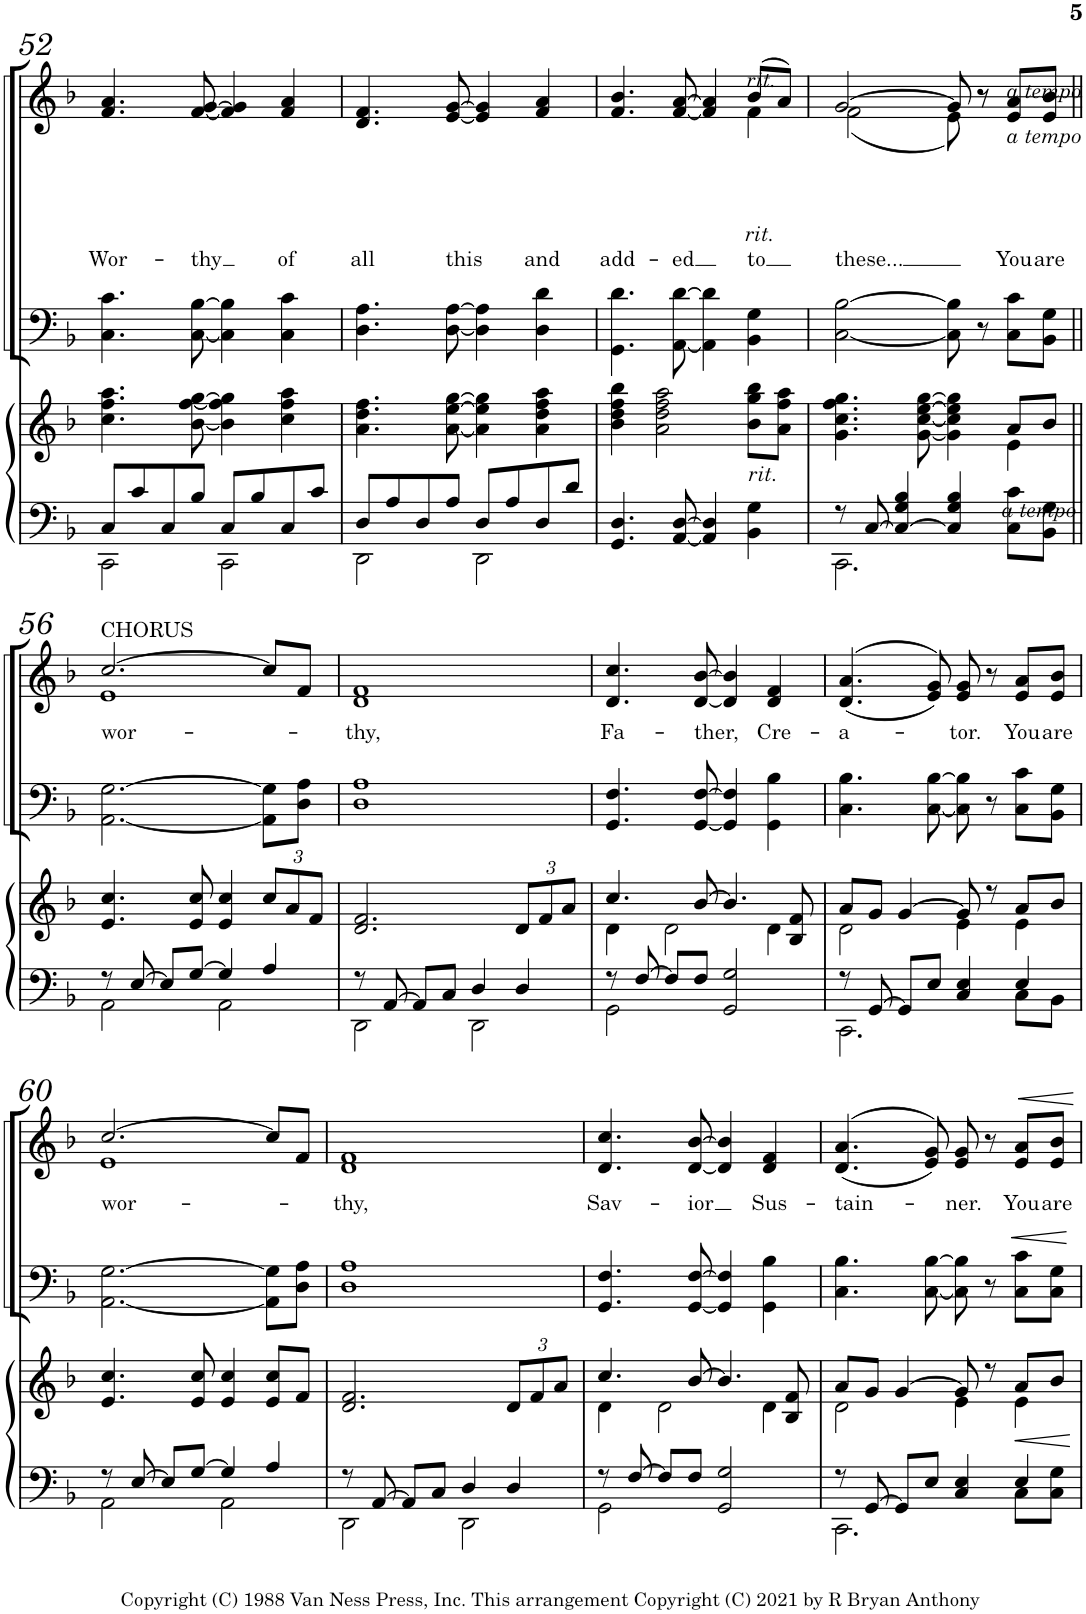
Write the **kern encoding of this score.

**kern	**kern	**dynam	**kern	**dynam	**kern	**text	**dynam
*part3	*part3	*part3	*part2	*part2	*part1	*part1	*part1
*staff4	*staff3	*staff3/4	*staff2	*staff2	*staff1	*staff1	*staff1
*I"Piano	*	*	*I"T B	*	*I"S A	*	*
*I'Pno	*	*	*	*	*	*	*
!!LO:PB:g=z
*clefF4	*clefG2	*	*clefF4	*	*clefG2	*	*
*k[b-]	*k[b-]	*	*k[b-]	*	*k[b-]	*	*
*M4/4	*M4/4	*	*M4/4	*	*M4/4	*	*
=52	=52	=52	=52	=52	=52	=52	=52
*^	*	*	*	*	*	*	*
!	!	!	!	!	!	!	!LO:LY:b	!
8C/L	2CC\	4.cc\ 4.ff\ 4.aa\	.	4.C\ 4.c\	.	4.f/ 4.a/	Wor-	.
8c/	.	.	.	.	.	.	.	.
8C/	.	.	.	.	.	.	.	.
!	!	!	!	!	!	!	!LO:LY:b	!
8B-/J	.	[8b-\ [8ff\ [8gg\	.	[8C\ [8B-\	.	[8f/ [8g/	-thy	.
8C/L	2CC\	4b-\] 4ff\] 4gg\]	.	4C\] 4B-\]	.	4f/] 4g/]	.	.
8B-/	.	.	.	.	.	.	.	.
!	!	!	!	!	!	!	!LO:LY:b	!
8C/	.	4cc\ 4ff\ 4aa\	.	4C\ 4c\	.	4f/ 4a/	of	.
8c/J	.	.	.	.	.	.	.	.
=53	=53	=53	=53	=53	=53	=53	=53	=53
!	!	!	!	!	!	!	!LO:LY:b	!
8D/L	2DD\	4.a\ 4.dd\ 4.ff\	.	4.D\ 4.A\	.	4.d/ 4.f/	all	.
8A/	.	.	.	.	.	.	.	.
8D/	.	.	.	.	.	.	.	.
!	!	!	!	!	!	!	!LO:LY:b	!
8A/J	.	[8a\ [8ee\ [8gg\	.	[8D\ [8A\	.	[8e/ [8g/	this	.
8D/L	2DD\	4a\] 4ee\] 4gg\]	.	4D\] 4A\]	.	4e/] 4g/]	.	.
8A/	.	.	.	.	.	.	.	.
!	!	!	!	!	!	!	!LO:LY:b	!
8D/	.	4a\ 4dd\ 4ff\ 4aa\	.	4D\ 4d\	.	4f/ 4a/	and	.
8d/J	.	.	.	.	.	.	.	.
*v	*v	*	*	*	*	*	*	*
=54	=54	=54	=54	=54	=54	=54	=54
!	!	!	!	!	!	!LO:LY:b	!
*	*	*	*	*	*^	*	*
4.GG/ 4.D/	4b-\ 4dd\ 4ff\ 4bb-\	.	4.GG\ 4.d\	.	4.f/ 4.b-/	2.ryy	add-	.
.	2a\ 2dd\ 2ff\ 2aa\	.	.	.	.	.	.	.
!	!	!	!	!	!	!	!LO:LY:b	!
[8AA/ [8D/	.	.	[8AA\ [8d\	.	[8f/ [8a/	.	-ed	.
4AA/] 4D/]	.	.	4AA\] 4d\]	.	4f/] 4a/]	.	.	.
!	!	!	!	!	!LO:TX:b:i:t=rit.	!	!	!
!	!	!	!	!	!LO:TX:b:i:t=rit.	!	!	!
!	!LO:TX:b:i:t=rit.	!	!	!	!	!	!	!
!	!	!	!	!	!	!	!LO:LY:b	!
4BB-\ 4G\	8b-\ 8gg\ 8bb-\L	.	4BB-\ 4G\	.	(8b-/L	4f\	to	.
.	8a\ 8ff\ 8aa\J	.	.	.	8a/J)	.	.	.
=55	=55	=55	=55	=55	=55	=55	=55	=55
*^	*^	*	*	*	*	*	*	*
!	!	!	!	!	!	!	!	!	!LO:LY:b	!
8r	2.CC\	4.g\ 4.cc\ 4.ff\ 4.gg\	2.ryy	.	[2C\ [2B-\	.	[2g/	(2f\	these...	.
[8C/	.	.	.	.	.	.	.	.	.	.
4C/_ 4G/ 4B-/	.	.	.	.	.	.	.	.	.	.
.	.	[8g\ [8cc\ [8ee\ [8gg\	.	.	.	.	.	.	.	.
4C/] 4G/ 4B-/	.	4g\] 4cc\] 4ee\] 4gg\]	.	.	8C\] 8B-\]	.	8g/]	8e\)	.	.
.	.	.	.	.	8r	.	8r	8r	.	.
!	!	!	!	!	!	!	!LO:TX:b:i:t=a tempo	!	!	!
!	!	!	!	!	!	!	!LO:TX:b:i:t=a tempo	!	!	!
!LO:TX:b:i:t=a tempo	!	!	!	!	!	!	!	!	!	!
!	!	!	!	!	!	!	!	!	!LO:LY:b	!
8C\ 8c\L	4ryy	8a/L	4e\	.	8C\ 8c\L	.	8e/ 8a/L	4ryy	You	.
!	!	!	!	!	!	!	!	!	!LO:LY:b	!
8BB-\ 8G\J	.	8b-/J	.	.	8BB-\ 8G\J	.	8e/ 8b-/J	.	are	.
*	*	*v	*v	*	*	*	*	*	*	*
!!LO:LB:g=z	!!
=56||	=56||	=56||	=56||	=56||	=56||	=56||	=56||	=56||	=56||
!	!	!	!	!	!	!LO:TX:a:t=CHORUS	!	!	!
!	!	!	!	!	!	!	!	!LO:LY:b	!
8r	2AA\	4.e/ 4.cc/	.	[2.AA\ [2.G\	.	[2.cc/	1e	wor-	.
[8E/	.	.	.	.	.	.	.	.	.
8E/L]	.	.	.	.	.	.	.	.	.
[8G/J	.	8e/ 8cc/	.	.	.	.	.	.	.
4G/]	2AA\	4e/ 4cc/	.	.	.	.	.	.	.
*	*	*Xbrackettup	*	*	*	*	*	*	*
4A/	.	12cc/L	.	8AA\] 8G\]L	.	8cc/L]	.	.	.
.	.	12a/	.	.	.	.	.	.	.
.	.	.	.	8D\ 8A\J	.	8f/J	.	.	.
.	.	12f/J	.	.	.	.	.	.	.
*	*	*	*	*	*	*v	*v	*	*
=57	=57	=57	=57	=57	=57	=57	=57	=57
!	!	!	!	!	!	!	!LO:LY:b	!
8r	2DD\	2.d/ 2.f/	.	1D 1A	.	1d 1f	-thy,	.
[8AA/	.	.	.	.	.	.	.	.
8AA/L]	.	.	.	.	.	.	.	.
8C/J	.	.	.	.	.	.	.	.
4D/	2DD\	.	.	.	.	.	.	.
4D/	.	12d/L	.	.	.	.	.	.
.	.	12f/	.	.	.	.	.	.
.	.	12a/J	.	.	.	.	.	.
=58	=58	=58	=58	=58	=58	=58	=58	=58
*	*	*^	*	*	*	*	*	*
!	!	!	!	!	!	!	!	!LO:LY:b	!
8r	2GG\	4.cc/	4d\	.	4.GG/ 4.F/	.	4.d/ 4.cc/	Fa-	.
[8F/	.	.	.	.	.	.	.	.	.
8F/L]	.	.	2d\	.	.	.	.	.	.
!	!	!	!	!	!	!	!	!LO:LY:b	!
8F/J	.	[8b-/	.	.	[8GG/ [8F/	.	[8d/ [8b-/	-ther,	.
2GG/ 2G/	2ryy	4.b-/]	.	.	4GG/] 4F/]	.	4d/] 4b-/]	.	.
!	!	!	!	!	!	!	!	!LO:LY:b	!
.	.	.	4d\	.	4GG\ 4B-\	.	4d/ 4f/	Cre-	.
.	.	8B-/ 8f/	.	.	.	.	.	.	.
=59	=59	=59	=59	=59	=59	=59	=59	=59	=59
!	!	!	!	!	!	!	!	!LO:LY:b	!
8r	2.CC\	8a/L	2d\	.	4.C\ 4.B-\	.	((>4.d/ 4.a/	-a-	.
[8GG/	.	8g/J	.	.	.	.	.	.	.
8GG/L]	.	[4g/	.	.	.	.	.	.	.
8E/J	.	.	.	.	[8C\ [8B-\	.	8e/ 8g/))	.	.
!	!	!	!	!	!	!	!	!LO:LY:b	!
4C/ 4E/	.	8g/]	4e\	.	8C\] 8B-\]	.	8e/ 8g/	-tor.	.
.	.	8r	.	.	8r	.	8r	.	.
!	!	!	!	!	!	!	!	!LO:LY:b	!
4E/	8C\L	8a/L	4e\	.	8C\ 8c\L	.	8e/ 8a/L	You	.
!	!	!	!	!	!	!	!	!LO:LY:b	!
.	8BB-\J	8b-/J	.	.	8BB-\ 8G\J	.	8e/ 8b-/J	are	.
*	*	*v	*v	*	*	*	*	*	*
!!LO:LB:g=z
=60	=60	=60	=60	=60	=60	=60	=60	=60
!	!	!	!	!	!	!	!LO:LY:b	!
*	*	*	*	*	*	*^	*	*
8r	2AA\	4.e/ 4.cc/	.	[2.AA\ [2.G\	.	[2.cc/	1e	wor-	.
[8E/	.	.	.	.	.	.	.	.	.
8E/L]	.	.	.	.	.	.	.	.	.
[8G/J	.	8e/ 8cc/	.	.	.	.	.	.	.
4G/]	2AA\	4e/ 4cc/	.	.	.	.	.	.	.
4A/	.	8e/ 8cc/L	.	8AA\] 8G\]L	.	8cc/L]	.	.	.
.	.	8f/J	.	8D\ 8A\J	.	8f/J	.	.	.
*	*	*	*	*	*	*v	*v	*	*
=61	=61	=61	=61	=61	=61	=61	=61	=61
!	!	!	!	!	!	!	!LO:LY:b	!
8r	2DD\	2.d/ 2.f/	.	1D 1A	.	1d 1f	-thy,	.
[8AA/	.	.	.	.	.	.	.	.
8AA/L]	.	.	.	.	.	.	.	.
8C/J	.	.	.	.	.	.	.	.
4D/	2DD\	.	.	.	.	.	.	.
4D/	.	12d/L	.	.	.	.	.	.
.	.	12f/	.	.	.	.	.	.
.	.	12a/J	.	.	.	.	.	.
=62	=62	=62	=62	=62	=62	=62	=62	=62
*	*	*^	*	*	*	*	*	*
!	!	!	!	!	!	!	!	!LO:LY:b	!
8r	2GG\	4.cc/	4d\	.	4.GG/ 4.F/	.	4.d/ 4.cc/	Sav-	.
[8F/	.	.	.	.	.	.	.	.	.
8F/L]	.	.	2d\	.	.	.	.	.	.
!	!	!	!	!	!	!	!	!LO:LY:b	!
8F/J	.	[8b-/	.	.	[8GG/ [8F/	.	[8d/ [8b-/	-ior	.
2GG/ 2G/	2ryy	4.b-/]	.	.	4GG/] 4F/]	.	4d/] 4b-/]	.	.
!	!	!	!	!	!	!	!	!LO:LY:b	!
.	.	.	4d\	.	4GG\ 4B-\	.	4d/ 4f/	Sus-	.
.	.	8B-/ 8f/	.	.	.	.	.	.	.
=63	=63	=63	=63	=63	=63	=63	=63	=63	=63
!	!	!	!	!	!	!	!	!LO:LY:b	!
8r	2.CC\	8a/L	2d\	.	4.C\ 4.B-\	.	((>4.d/ 4.a/	-tain-	.
[8GG/	.	8g/J	.	.	.	.	.	.	.
8GG/L]	.	[4g/	.	.	.	.	.	.	.
8E/J	.	.	.	.	[8C\ [8B-\	.	8e/ 8g/))	.	.
!	!	!	!	!	!	!	!	!LO:LY:b	!
4C/ 4E/	.	8g/]	4e\	.	8C\] 8B-\]	.	8e/ 8g/	-ner.	.
.	.	8r	.	.	8r	.	8r	.	.
!	!	!	!	!LO:HP:b	!	!LO:HP:b	!	!LO:LY:b	!LO:HP:b
4E/	8C\L	8a/L	4e\	<	8C\ 8c\L	<	8e/ 8a/L	You	<
!	!	!	!	!	!	!	!	!LO:LY:b	!
.	8C\ 8G\J	8b-/J	.	.	8C\ 8G\J	.	8e/ 8b-/J	are	.
*v	*v	*	*	*	*	*	*	*	*
*	*v	*v	*	*	*	*	*	*
.	.	[	.	[	.	.	[
=	=	=	=	=	=	=	=
*-	*-	*-	*-	*-	*-	*-	*-
